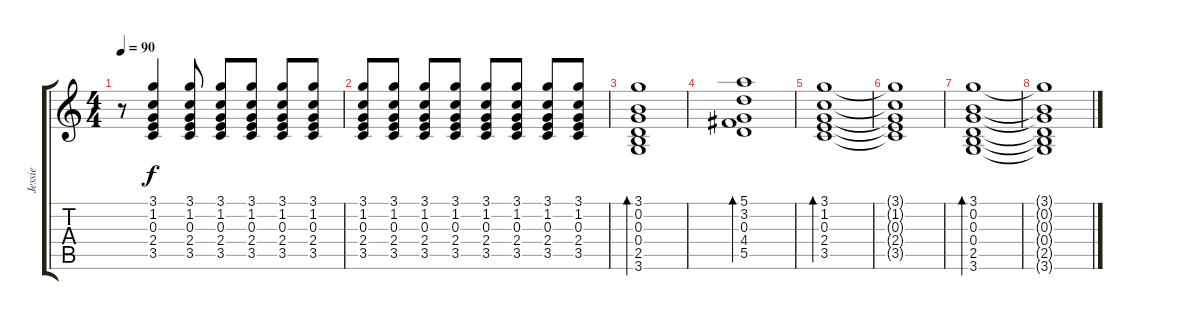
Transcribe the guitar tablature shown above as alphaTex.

\track ("Jessie" "Jessie") {instrument acousticguitarsteel}
\staff {score tabs}
\tuning (E4 B3 G3 D3 A2 E2) {hide}
\ts (4 4)
\tempo 90
\clef g2
\ks c
r.8{dy f} (3.1 1.2 0.3 2.4 3.5).4 (3.1 1.2 0.3 2.4 3.5).8 (3.1 1.2 0.3 2.4 3.5).8 (3.1 1.2 0.3 2.4 3.5).8 (3.1 1.2 0.3 2.4 3.5).8 (3.1 1.2 0.3 2.4 3.5).8 |
(3.1 1.2 0.3 2.4 3.5).8 (3.1 1.2 0.3 2.4 3.5).8 (3.1 1.2 0.3 2.4 3.5).8 (3.1 1.2 0.3 2.4 3.5).8 (3.1 1.2 0.3 2.4 3.5).8 (3.1 1.2 0.3 2.4 3.5).8 (3.1 1.2 0.3 2.4 3.5).8 (3.1 1.2 0.3 2.4 3.5).8 |
(3.1 0.2 0.3 0.4 2.5 3.6).1{bd 240} |
(5.1 3.2 0.3 4.4 5.5).1{bd 240} |
(3.1 1.2 0.3 2.4 3.5).1{bd 240} |
(3.1{t} 1.2{t} 0.3{t} 2.4{t} 3.5{t}).1 |
(3.1 0.2 0.3 0.4 2.5 3.6).1{bd 240} |
(3.1{t} 0.2{t} 0.3{t} 0.4{t} 2.5{t} 3.6{t}).1
